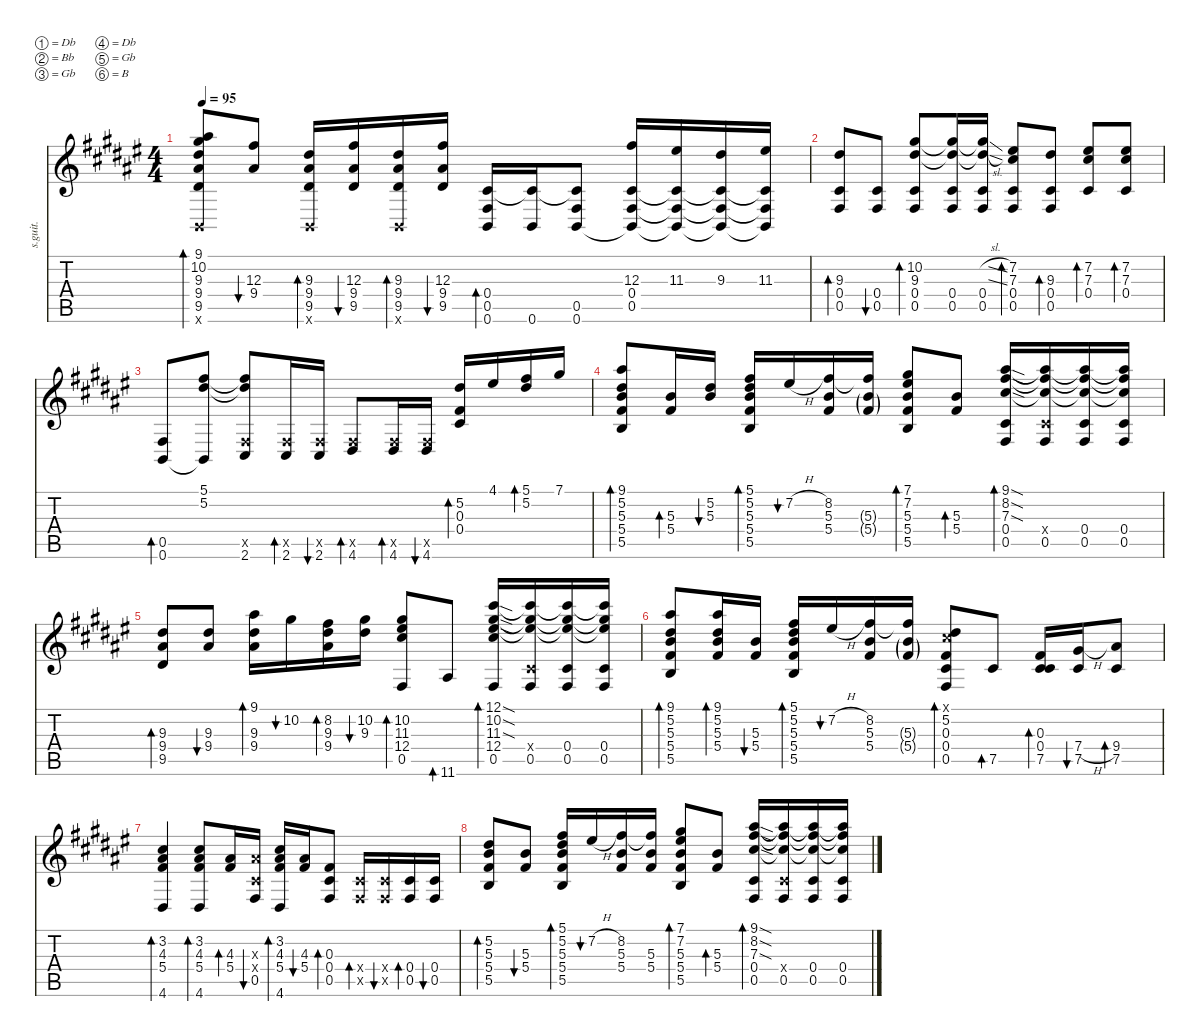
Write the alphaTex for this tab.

\defaultSystemsLayout 4
\hideDynamics
\bracketExtendMode nobrackets
\otherSystemsTrackNameOrientation horizontal
\track ("音轨 1" "s.guit.") {instrument acousticguitarsteel}
\staff {score tabs}
\tuning (Db4 Bb3 Gb3 Db3 Gb2 B1)
\ts (4 4)
\scale
1.09242
\tempo 95
\accidentals auto
\clef g2
\ottava regular
\simile none
\ks f#
(9.1 10.2 9.3 9.4 9.5 0.6{x}).8{bd 30 dy f} (12.3 9.4).8{bu 30} (9.3 9.4 9.5 0.6{x}).16{bd 30} (12.3 9.4 9.5).16{bu 30} (9.3 9.4 9.5 0.6{x}).16{bd 30} (12.3 9.4 9.5).16{bu 30} (0.4 0.5 0.6).16{bd 30} (0.6 0.4{t}).16 (0.4{t} 0.5 0.6).8 (12.3 0.4 0.5 0.6{t}).16 (11.3 0.4{t} 0.5{t} 0.6{t}).16 (9.3 0.4{t} 0.5{t} 0.6{t}).16 (11.3 0.4{t} 0.5{t} 0.6{t}).16 |
\scale
0.965684 (9.3 0.4 0.5).8{bd 30} (0.4 0.5).8{bu 30} (10.2 9.3 0.4 0.5).8{bd 30} (0.5 0.4 10.2{t} 9.3{t}).16{dy mf} (0.4 0.5 10.2{sl t} 9.3{sl t}).16 (7.2 7.3 0.4 0.5).8{bd 30 dy f} (9.3 0.4 0.5).8{bd 30} (7.2 7.3 0.4).8{bd 30} (7.2 7.3 0.4).8{bd 30} |
\scale
0.976211 (0.5 0.6).8{bd 30} (5.1 5.2 0.6{t}).8 (5.1{t} 5.2{t} 0.5{x} 2.6).8 (0.5{x} 2.6).16{bd 30} (0.5{x} 2.6).16{bu 30} (0.5{x} 4.6).8{bd 30} (0.5{x} 4.6).16{bd 30} (0.5{x} 4.6).16{bu 30} (5.2 0.3 0.4).16{bd 30} 4.1.16 (5.1 5.2).16{bd 30} 7.1.16 |
\scale
0.965684 (9.1 5.2 5.3 5.4 5.5).8{bd 60} (5.3 5.4).16{bd 60} (5.2 5.3).16{bu 60} (5.1 5.2 5.3 5.4 5.5).16{bd 60} 7.2{h}.16{bu 60} (8.2 5.3 5.4).16 (5.3{g} 5.4{g} 8.2{t}).16{dy mf} (7.1 7.2 5.3 5.4 5.5).8{bd 60 dy f} (5.3 5.4).8{bd 59} (9.1{sod} 8.2{sod} 7.3{sod} 0.4 0.5).16{bd 30} (0.4{x} 0.5 9.1{t} 8.2{t} 7.3{t}).16 (9.1{t} 8.2{t} 7.3{t} 0.4 0.5).16 (9.1{t} 8.2{t} 7.3{t} 0.4 0.5).16 |
\scale
1.09505 (9.3 9.4 9.5).8{bd 60} (9.3 9.4).8{bu 60} (9.1 9.3 9.4).16{bd 60} 10.2.16{bu 60} (8.2 9.3 9.4).16{bd 60} (10.2 9.3).16{bu 60} (10.2 11.3 12.4 0.5).8{bd 60} 11.6.8{bd 59} (12.1{sod} 10.2{sod} 11.3{sod} 12.4 0.5).16{bd 60} (0.4{x} 0.5 12.1{t} 10.2{t} 11.3{t}).16 (12.1{t} 10.2{t} 11.3{t} 0.4 0.5).16 (12.1{t} 10.2{t} 11.3{t} 0.4 0.5).16 |
\scale
0.968316 (9.1 5.2 5.3 5.4 5.5).8{bd 60} (9.1 5.2 5.3 5.4).16{bd 60} (5.3 5.4).16{bu 60} (5.1 5.2 5.3 5.4 5.5).16{bd 60} 7.2{h}.16{bu 60} (8.2 5.3 5.4).16 (8.2{t} 5.3{g} 5.4{g}).16 (0.1{x} 5.2 0.3 0.4 0.5).8{bd 60} 7.5.8{bd 59} (0.3 0.4 7.5).16{bd 30} (7.4{h} 7.5).16{bu 60} (9.4 7.5).8{bd 60} |
\scale
0.968316 (3.2 4.3 5.4 4.6).4{bd 60} (3.2 4.3 5.4 4.6).8{bd 60} (4.3 5.4).16{bd 60} (4.3{x} 0.4{x} 0.5).16{bu 60} (3.2 4.3 5.4 4.6).16{bd 60} (4.3 5.4).16{bu 60} (0.3 0.4 0.5).8{bd 60} (0.4{x} 0.5{x}).16{bd 60} (0.4{x} 0.5{x}).16{bu 60} (0.4 0.5).16{bd 60} (0.4 0.5).16{bu 60} |
\scale
0.968316 (5.2 5.3 5.4 5.5).8{bd 60} (5.3 5.4).8{bu 60} (5.1 5.2 5.3 5.4 5.5).16{bd 60} 7.2{h}.16{bu 60} (8.2 5.4 5.3).16 (8.2{t} 5.3 5.4).16 (7.1 7.2 5.3 5.4 5.5).8{bd 60} (5.3 5.4).8{bd 30} (9.1{sod} 8.2{sod} 7.3{sod} 0.4 0.5).16{bd 30} (0.4{x} 0.5 9.1{t} 8.2{t} 7.3{t}).16 (9.1{t} 8.2{t} 7.3{t} 0.4 0.5).16 (9.1{t} 8.2{t} 7.3{t} 0.4 0.5).16
